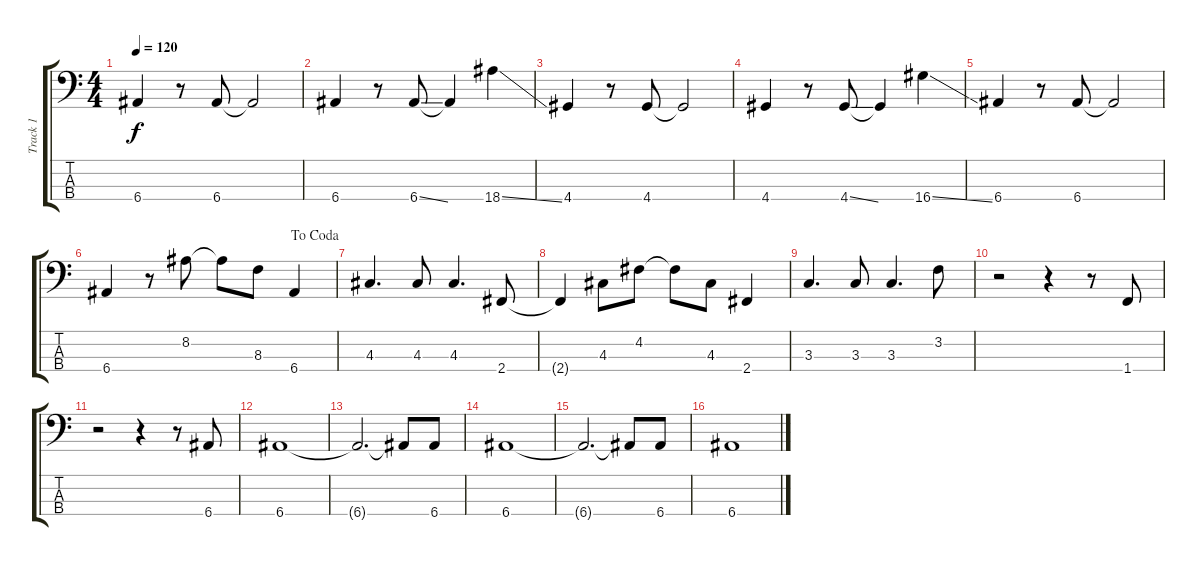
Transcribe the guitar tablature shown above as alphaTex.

\track ("Track 1" "Track 1") {instrument electricbassfinger}
\staff {score tabs}
\tuning (G2 D2 A1 E1) {hide}
\ts (4 4)
\tempo 120
\clef f4
\ks c
6.4.4{dy f} r.8 6.4.8 6.4{t}.2 |
6.4.4 r.8 6.4{ss}.8 6.4{t}.4 18.4{ss}.4 |
4.4.4 r.8 4.4.8 4.4{t}.2 |
4.4.4 r.8 4.4{ss}.8 4.4{t}.4 16.4{ss}.4 |
6.4.4 r.8 6.4.8 6.4{t}.2 |
\jump dacoda
6.4.4 r.8 8.2.8 8.2{t}.8 8.3.8 6.4.4 |
4.3.4{d} 4.3.8 4.3.4{d} 2.4.8 |
2.4{t}.4 4.3.8 4.2.8 4.2{t}.8 4.3.8 2.4.4 |
3.3.4{d} 3.3.8 3.3.4{d} 3.2.8 |
r.2 r.4 r.8 1.4.8 |
r.2 r.4 r.8 6.4.8 |
6.4.1 |
6.4{t}.2{d} 6.4{t}.8 6.4.8 |
6.4.1 |
6.4{t}.2{d} 6.4{t}.8 6.4.8 |
6.4.1
